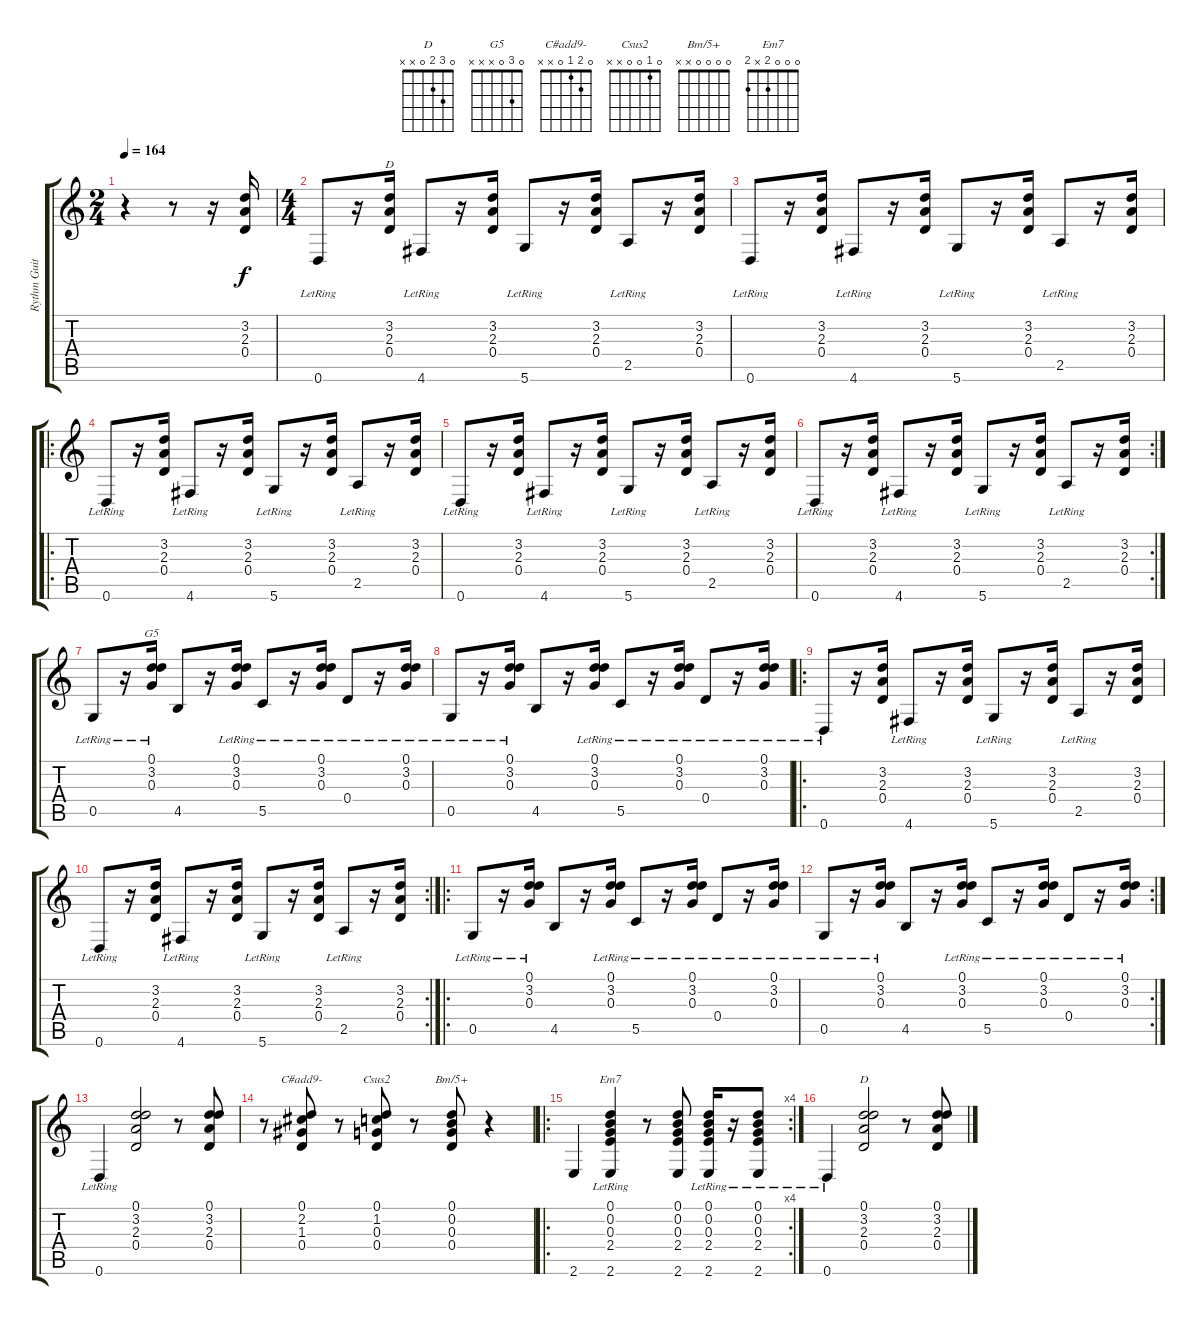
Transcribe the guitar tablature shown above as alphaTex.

\track ("Rythm Guitar 1" "Rythm Guit") {instrument acousticguitarnylon}
\staff {score tabs}
\tuning (D4 B3 G3 D3 G2 D2) {hide}
\chord ("D" x 3 2 0 x x)
\chord ("G5" 0 3 0 x x x)
\chord ("C#add9-" 0 2 1 0 x x)
\chord ("Csus2" 0 1 0 0 x x)
\chord ("Bm/5+" 0 0 0 0 x x)
\chord ("Em7" 0 0 0 2 x 2)
\chord ("D" 0 3 2 0 x x)
\ts (2 4)
\tempo 164
\clef g2
\ks c
r.4{dy f instrument acousticguitarnylon} r.8 r.16 (3.2 2.3 0.4).16 |
\ts (4 4)
0.6{lr}.8 r.16 (3.2 2.3 0.4).16{ch "D"} 4.6{lr}.8 r.16 (3.2 2.3 0.4).16 5.6{lr}.8 r.16 (3.2 2.3 0.4).16 2.5{lr}.8 r.16 (3.2 2.3 0.4).16 |
0.6{lr}.8 r.16 (3.2 2.3 0.4).16 4.6{lr}.8 r.16 (3.2 2.3 0.4).16 5.6{lr}.8 r.16 (3.2 2.3 0.4).16 2.5{lr}.8 r.16 (3.2 2.3 0.4).16 |
\ro
0.6{lr}.8 r.16 (3.2 2.3 0.4).16 4.6{lr}.8 r.16 (3.2 2.3 0.4).16 5.6{lr}.8 r.16 (3.2 2.3 0.4).16 2.5{lr}.8 r.16 (3.2 2.3 0.4).16 |
0.6{lr}.8 r.16 (3.2 2.3 0.4).16 4.6{lr}.8 r.16 (3.2 2.3 0.4).16 5.6{lr}.8 r.16 (3.2 2.3 0.4).16 2.5{lr}.8 r.16 (3.2 2.3 0.4).16 |
\rc 2
0.6{lr}.8 r.16 (3.2 2.3 0.4).16 4.6{lr}.8 r.16 (3.2 2.3 0.4).16 5.6{lr}.8 r.16 (3.2 2.3 0.4).16 2.5{lr}.8 r.16 (3.2 2.3 0.4).16 |
0.5{lr}.8 r.16 (0.1{lr} 3.2{lr} 0.3{lr}).16{ch "G5"} 4.5.8 r.16 (0.1{lr} 3.2{lr} 0.3{lr}).16 5.5{lr}.8 r.16 (0.1{lr} 3.2{lr} 0.3{lr}).16 0.4{lr}.8 r.16 (0.1{lr} 3.2{lr} 0.3{lr}).16 |
0.5{lr}.8 r.16 (0.1{lr} 3.2{lr} 0.3{lr}).16 4.5.8 r.16 (0.1{lr} 3.2{lr} 0.3{lr}).16 5.5{lr}.8 r.16 (0.1{lr} 3.2{lr} 0.3{lr}).16 0.4{lr}.8 r.16 (0.1{lr} 3.2{lr} 0.3{lr}).16 |
\ro
0.6{lr}.8 r.16 (3.2 2.3 0.4).16 4.6{lr}.8 r.16 (3.2 2.3 0.4).16 5.6{lr}.8 r.16 (3.2 2.3 0.4).16 2.5{lr}.8 r.16 (3.2 2.3 0.4).16 |
\rc 2
0.6{lr}.8 r.16 (3.2 2.3 0.4).16 4.6{lr}.8 r.16 (3.2 2.3 0.4).16 5.6{lr}.8 r.16 (3.2 2.3 0.4).16 2.5{lr}.8 r.16 (3.2 2.3 0.4).16 |
\ro
0.5{lr}.8 r.16 (0.1{lr} 3.2{lr} 0.3{lr}).16 4.5.8 r.16 (0.1{lr} 3.2{lr} 0.3{lr}).16 5.5{lr}.8 r.16 (0.1{lr} 3.2{lr} 0.3{lr}).16 0.4{lr}.8 r.16 (0.1{lr} 3.2{lr} 0.3{lr}).16 |
\rc 2
0.5{lr}.8 r.16 (0.1{lr} 3.2{lr} 0.3{lr}).16 4.5.8 r.16 (0.1{lr} 3.2{lr} 0.3{lr}).16 5.5{lr}.8 r.16 (0.1{lr} 3.2{lr} 0.3{lr}).16 0.4{lr}.8 r.16 (0.1{lr} 3.2{lr} 0.3{lr}).16 |
0.6{lr}.4 (0.1 3.2 2.3 0.4).2 r.8 (0.1 3.2 2.3 0.4).8 |
r.8 (0.1 2.2 1.3 0.4).8{ch "C#add9-"} r.8 (0.1 1.2 0.3 0.4).8{ch "Csus2"} r.8 (0.1 0.2 0.3 0.4).8{ch "Bm/5+"} r.4 |
\ro
\rc 4
2.6.4 (0.1{lr} 0.2{lr} 0.3{lr} 2.4{lr} 2.6{lr}).4{ch "Em7"} r.8 (0.1 0.2 0.3 2.4 2.6).8 (0.1{lr} 0.2{lr} 0.3{lr} 2.4{lr} 2.6{lr}).16 r.16 (0.1{lr} 0.2{lr} 0.3{lr} 2.4{lr} 2.6{lr}).8 |
0.6{lr}.4 (0.1 3.2 2.3 0.4).2{ch "D"} r.8 (0.1 3.2 2.3 0.4).8
